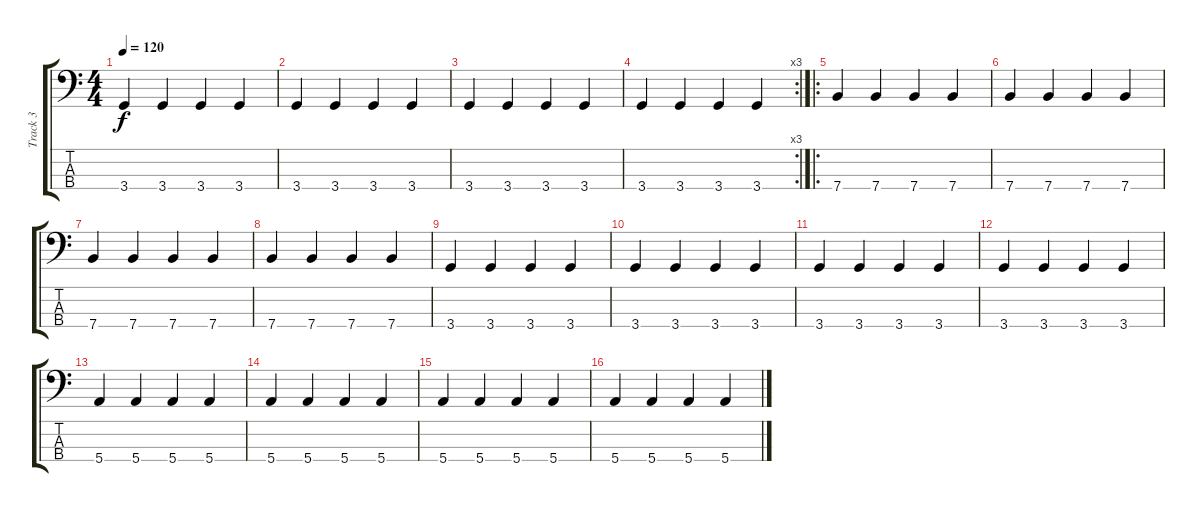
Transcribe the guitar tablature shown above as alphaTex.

\track ("Track 3" "Track 3") {instrument electricbassfinger}
\staff {score tabs}
\tuning (G2 D2 A1 E1) {hide}
\ts (4 4)
\tempo 120
\clef f4
\ks c
3.4.4{dy f} 3.4.4 3.4.4 3.4.4 |
3.4.4 3.4.4 3.4.4 3.4.4 |
3.4.4 3.4.4 3.4.4 3.4.4 |
\rc 3
3.4.4 3.4.4 3.4.4 3.4.4 |
\ro
7.4.4 7.4.4 7.4.4 7.4.4 |
7.4.4 7.4.4 7.4.4 7.4.4 |
7.4.4 7.4.4 7.4.4 7.4.4 |
7.4.4 7.4.4 7.4.4 7.4.4 |
3.4.4 3.4.4 3.4.4 3.4.4 |
3.4.4 3.4.4 3.4.4 3.4.4 |
3.4.4 3.4.4 3.4.4 3.4.4 |
3.4.4 3.4.4 3.4.4 3.4.4 |
5.4.4 5.4.4 5.4.4 5.4.4 |
5.4.4 5.4.4 5.4.4 5.4.4 |
5.4.4 5.4.4 5.4.4 5.4.4 |
5.4.4 5.4.4 5.4.4 5.4.4
